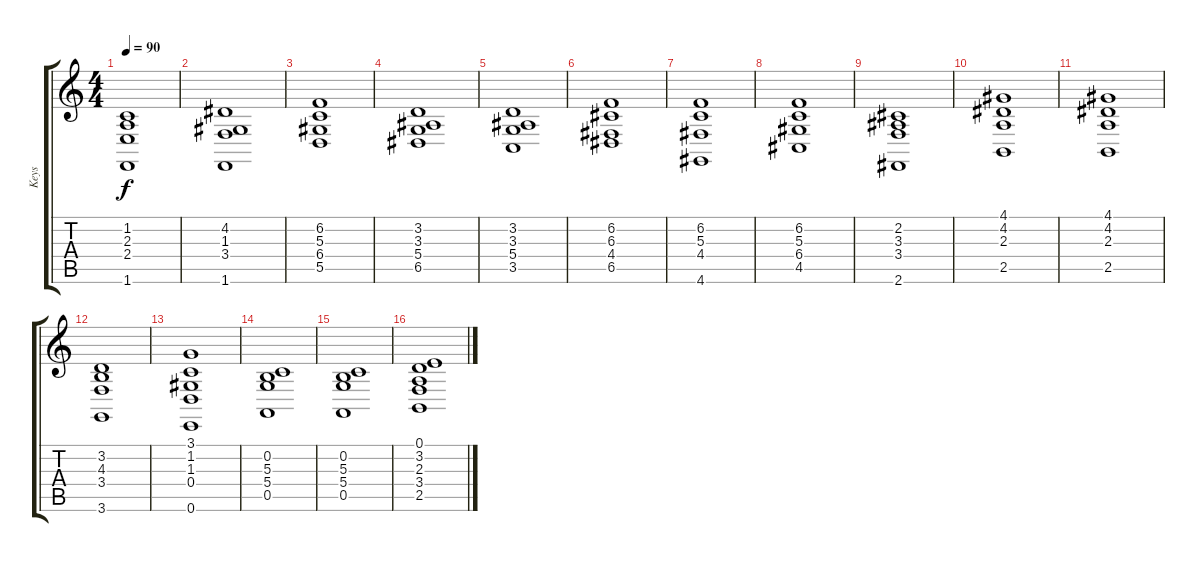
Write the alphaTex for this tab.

\track ("Keys" "Keys") {instrument pad2warm}
\staff {score tabs}
\tuning (E4 B3 G3 D3 A2 E2) {hide}
\ts (4 4)
\tempo 90
\clef g2
\ks c
(1.2 2.3 2.4 1.6).1{dy f} |
(4.2 1.3 3.4 1.6).1 |
(6.2 5.3 6.4 5.5).1 |
(3.2 3.3 5.4 6.5).1 |
(3.2 3.3 5.4 3.5).1 |
(6.2 6.3 4.4 6.5).1 |
(6.2 5.3 4.4 4.6).1 |
(6.2 5.3 6.4 4.5).1 |
(2.2 3.3 3.4 2.6).1 |
(4.1 4.2 2.3 2.5).1 |
(4.1 4.2 2.3 2.5).1 |
(3.2 4.3 3.4 3.6).1 |
(3.1 1.2 1.3 0.4 0.6).1 |
(0.2 5.3 5.4 0.5).1 |
(0.2 5.3 5.4 0.5).1 |
(0.1 3.2 2.3 3.4 2.5).1
